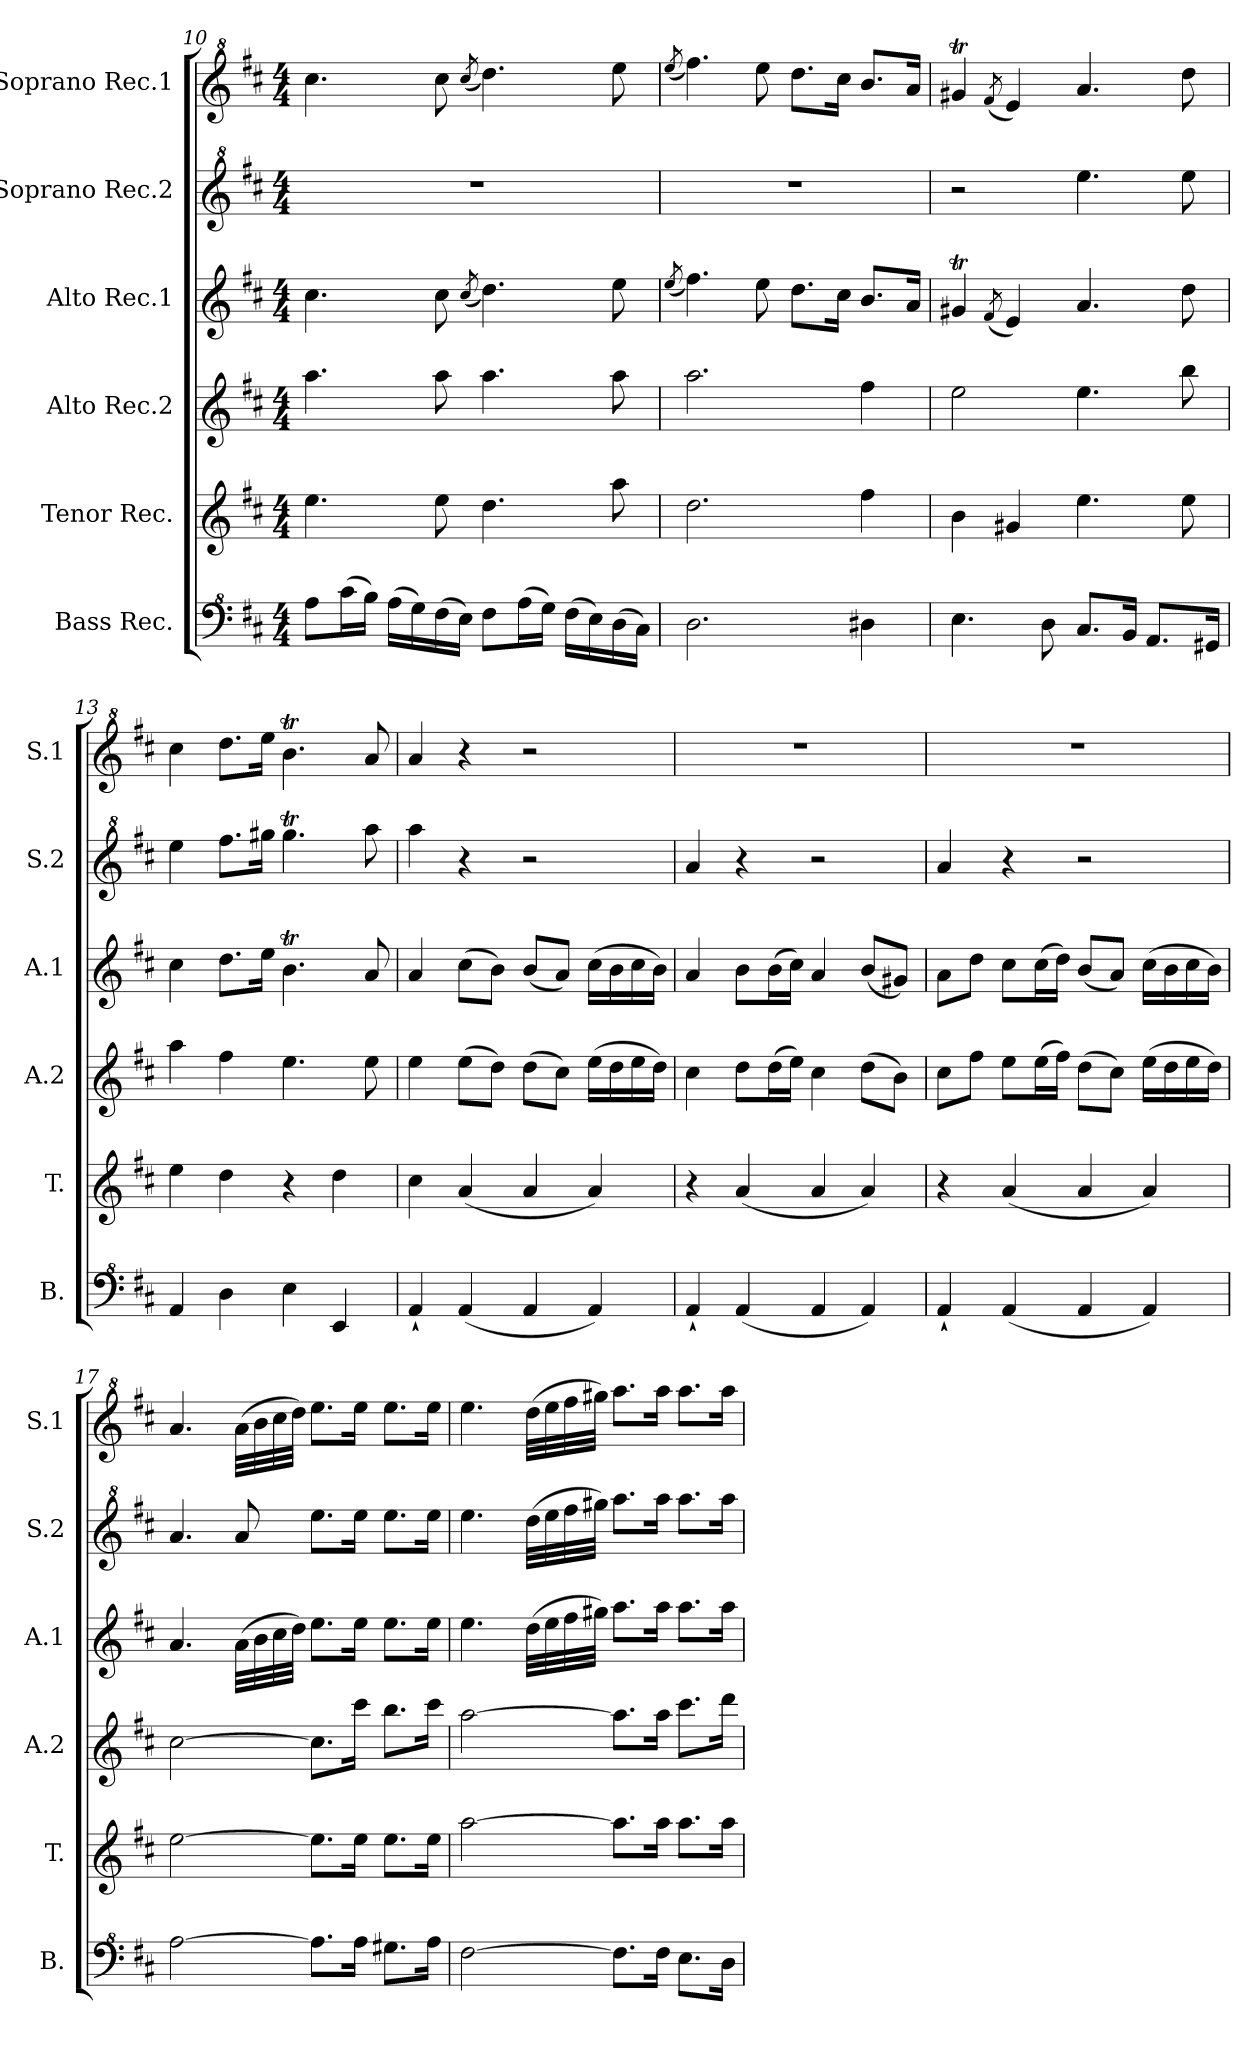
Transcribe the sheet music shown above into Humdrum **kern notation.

**kern	**kern	**kern	**kern	**kern	**kern
*part6	*part5	*part4	*part3	*part2	*part1
*staff6	*staff5	*staff4	*staff3	*staff2	*staff1
*I"Bass Rec.	*I"Tenor Rec.	*I"Alto Rec.2	*I"Alto Rec.1	*I"Soprano Rec.2	*I"Soprano Rec.1
*I'B.	*I'T.	*I'A.2	*I'A.1	*I'S.2	*I'S.1
*clefF^4	*clefG2	*clefG2	*clefG2	*clefG^2	*clefG^2
*k[f#c#]	*k[f#c#]	*k[f#c#]	*k[f#c#]	*k[f#c#]	*k[f#c#]
*D:	*D:	*D:	*D:	*D:	*D:
*M4/4	*M4/4	*M4/4	*M4/4	*M4/4	*M4/4
=10	=10	=10	=10	=10	=10
8a\L	4.ee\	4.aa\	4.cc#\	1r	4.ccc#\
(>16cc#\L	.	.	.	.	.
16b\JJ)	.	.	.	.	.
(>16a\LL	.	.	.	.	.
16g\)	.	.	.	.	.
(>16f#\	8ee\	8aa\	8cc#\	.	8ccc#\
16e\JJ)	.	.	.	.	.
.	.	.	(8qcc#/	.	(8qccc#/
8f#\L	4.dd\	4.aa\	4.dd\)	.	4.ddd\)
(>16a\L	.	.	.	.	.
16g\JJ)	.	.	.	.	.
(>16f#\LL	.	.	.	.	.
16e\)	.	.	.	.	.
(>16d\	8aa\	8aa\	8ee\	.	8eee\
16c#\JJ)	.	.	.	.	.
=11	=11	=11	=11	=11	=11
.	.	.	(8qee/	.	(8qeee/
2.d\	2.dd\	2.aa\	4.ff#\)	1r	4.fff#\)
.	.	.	8ee\	.	8eee\
.	.	.	8.dd\L	.	8.ddd\L
.	.	.	16cc#\Jk	.	16ccc#\Jk
4d#X\	4ff#\	4ff#\	8.b/L	.	8.bb/L
.	.	.	16a/Jk	.	16aa/Jk
=12	=12	=12	=12	=12	=12
4.e\	4b\	2ee\	4g#Xt/	2r	4gg#Xt/
.	.	.	(8qf#/	.	(8qff#/
.	4g#X/	.	4e/)	.	4ee/)
8d\	.	.	.	.	.
8.c#/L	4.ee\	4.ee\	4.a/	4.eee\	4.aa/
16B/Jk	.	.	.	.	.
8.A/L	.	.	.	.	.
.	8ee\	8bb\	8dd\	8eee\	8ddd\
16G#X/Jk	.	.	.	.	.
=13	=13	=13	=13	=13	=13
4A/	4ee\	4aa\	4cc#\	4eee\	4ccc#\
4d\	4dd\	4ff#\	8.dd\L	8.fff#\L	8.ddd\L
.	.	.	16ee\Jk	16ggg#X\Jk	16eee\Jk
4e\	4r	4.ee\	4.bT\	4.ggg#t\	4.bbT\
4E/	4dd\	.	.	.	.
.	.	8ee\	8a/	8aaa\	8aa/
=14	=14	=14	=14	=14	=14
4A`/	4cc#\	4ee\	4a/	4aaa\	4aa/
(4A/	(4a/	(>8ee\L	(>8cc#\L	4r	4r
.	.	8dd\J)	8b\J)	.	.
4A/	4a/	(>8dd\L	(8b/L	2r	2r
.	.	8cc#\J)	8a/J)	.	.
4A/)	4a/)	(>16ee\LL	(>16cc#\LL	.	.
.	.	16dd\	16b\	.	.
.	.	16ee\	16cc#\	.	.
.	.	16dd\JJ)	16b\JJ)	.	.
!!LO:LB:g=z
=15	=15	=15	=15	=15	=15
4A`/	4r	4cc#\	4a/	4aa/	1r
(4A/	(4a/	8dd\L	8b\L	4r	.
.	.	(>16dd\L	(>16b\L	.	.
.	.	16ee\JJ)	16cc#\JJ)	.	.
4A/	4a/	4cc#\	4a/	2r	.
4A/)	4a/)	(>8dd\L	(8b/L	.	.
.	.	8b\J)	8g#X/J)	.	.
=16	=16	=16	=16	=16	=16
4A`/	4r	8cc#\L	8a\L	4aa/	1r
.	.	8ff#\J	8dd\J	.	.
(4A/	(4a/	8ee\L	8cc#\L	4r	.
.	.	(>16ee\L	(>16cc#\L	.	.
.	.	16ff#\JJ)	16dd\JJ)	.	.
4A/	4a/	(>8dd\L	(8b/L	2r	.
.	.	8cc#\J)	8a/J)	.	.
4A/)	4a/)	(>16ee\LL	(>16cc#\LL	.	.
.	.	16dd\	16b\	.	.
.	.	16ee\	16cc#\	.	.
.	.	16dd\JJ)	16b\JJ)	.	.
=17	=17	=17	=17	=17	=17
[2a\	[2ee\	[2cc#\	4.a/	4.aa/	4.aa/
.	.	.	(>32a\LLL	8aa/	(>32aa\LLL
.	.	.	32b\	.	32bb\
.	.	.	32cc#\	.	32ccc#\
.	.	.	32dd\JJJ)	.	32ddd\JJJ)
8.a\L]	8.ee\L]	8.cc#\L]	8.ee\L	8.eee\L	8.eee\L
16a\Jk	16ee\Jk	16ccc#\Jk	16ee\Jk	16eee\Jk	16eee\Jk
8.g#X\L	8.ee\L	8.bb\L	8.ee\L	8.eee\L	8.eee\L
16a\Jk	16ee\Jk	16ccc#\Jk	16ee\Jk	16eee\Jk	16eee\Jk
=18	=18	=18	=18	=18	=18
[2f#\	[2aa\	[2aa\	4.ee\	4.eee\	4.eee\
.	.	.	(>32dd\LLL	(>32ddd\LLL	(>32ddd\LLL
.	.	.	32ee\	32eee\	32eee\
.	.	.	32ff#\	32fff#\	32fff#\
.	.	.	32gg#X\JJJ)	32ggg#X\JJJ)	32ggg#X\JJJ)
8.f#\L]	8.aa\L]	8.aa\L]	8.aa\L	8.aaa\L	8.aaa\L
16f#\Jk	16aa\Jk	16aa\Jk	16aa\Jk	16aaa\Jk	16aaa\Jk
8.e\L	8.aa\L	8.ccc#\L	8.aa\L	8.aaa\L	8.aaa\L
16d\Jk	16aa\Jk	16ddd\Jk	16aa\Jk	16aaa\Jk	16aaa\Jk
=	=	=	=	=	=
*-	*-	*-	*-	*-	*-
